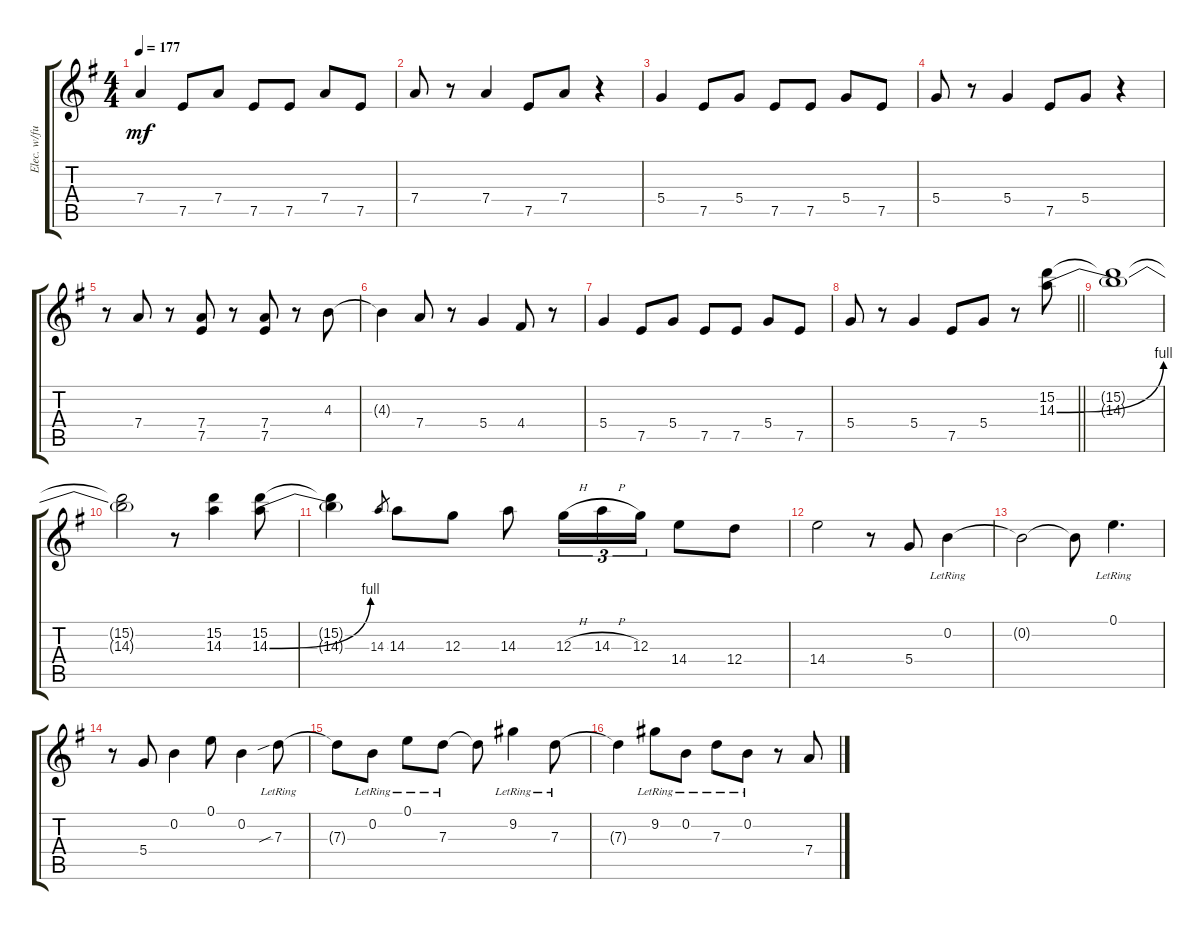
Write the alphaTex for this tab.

\track ("Elec. w/fuzz" "Elec. w/fu") {instrument distortionguitar}
\staff {score tabs}
\tuning (E4 B3 G3 D3 A2 E2) {hide}
\ts (4 4)
\tempo 177
\clef g2
\ks g
7.4.4{dy mf} 7.5.8 7.4.8 7.5.8 7.5.8 7.4.8 7.5.8 |
7.4.8 r.8 7.4.4 7.5.8 7.4.8 r.4 |
5.4.4 7.5.8 5.4.8 7.5.8 7.5.8 5.4.8 7.5.8 |
5.4.8 r.8 5.4.4 7.5.8 5.4.8 r.4 |
r.8 7.4.8 r.8 (7.4 7.5).8 r.8 (7.4 7.5).8 r.8 4.3.8 |
4.3{t}.4 7.4.8 r.8 5.4.4 4.4.8 r.8 |
5.4.4 7.5.8 5.4.8 7.5.8 7.5.8 5.4.8 7.5.8 |
\barLineRight lightlight
5.4.8 r.8 5.4.4 7.5.8 5.4.8 r.8 (15.2 14.3{be (bend 0 0 60 4)}).8 |
(15.2{t} 14.3{t}).1 |
(15.2{t} 14.3{t}).2 r.8 (15.2 14.3).4 (15.2 14.3{be (bend 0 0 60 4)}).8 |
(15.2{t} 14.3{t}).4 14.3.8{gr} 14.3.8 12.3.8 14.3.8 12.3{h}.16{tu (3 2)} 14.3{h}.16{tu (3 2)} 12.3.16{tu (3 2)} 14.4.8 12.4.8 |
14.4.2 r.8 5.4.8 0.2{lr}.4 |
0.2{t}.2 0.2{t}.8 0.1{lr}.4{d} |
r.8 5.4.8 0.2.4 0.1.8 0.2.4 7.3{sib lr}.8 |
7.3{t}.8 0.2{lr}.8 0.1{lr}.8 7.3{lr}.8 7.3{t}.8 9.2{lr}.4 7.3{lr}.8 |
7.3{t}.4 9.2{lr}.8 0.2{lr}.8 7.3{lr}.8 0.2{lr}.8 r.8 7.4.8
